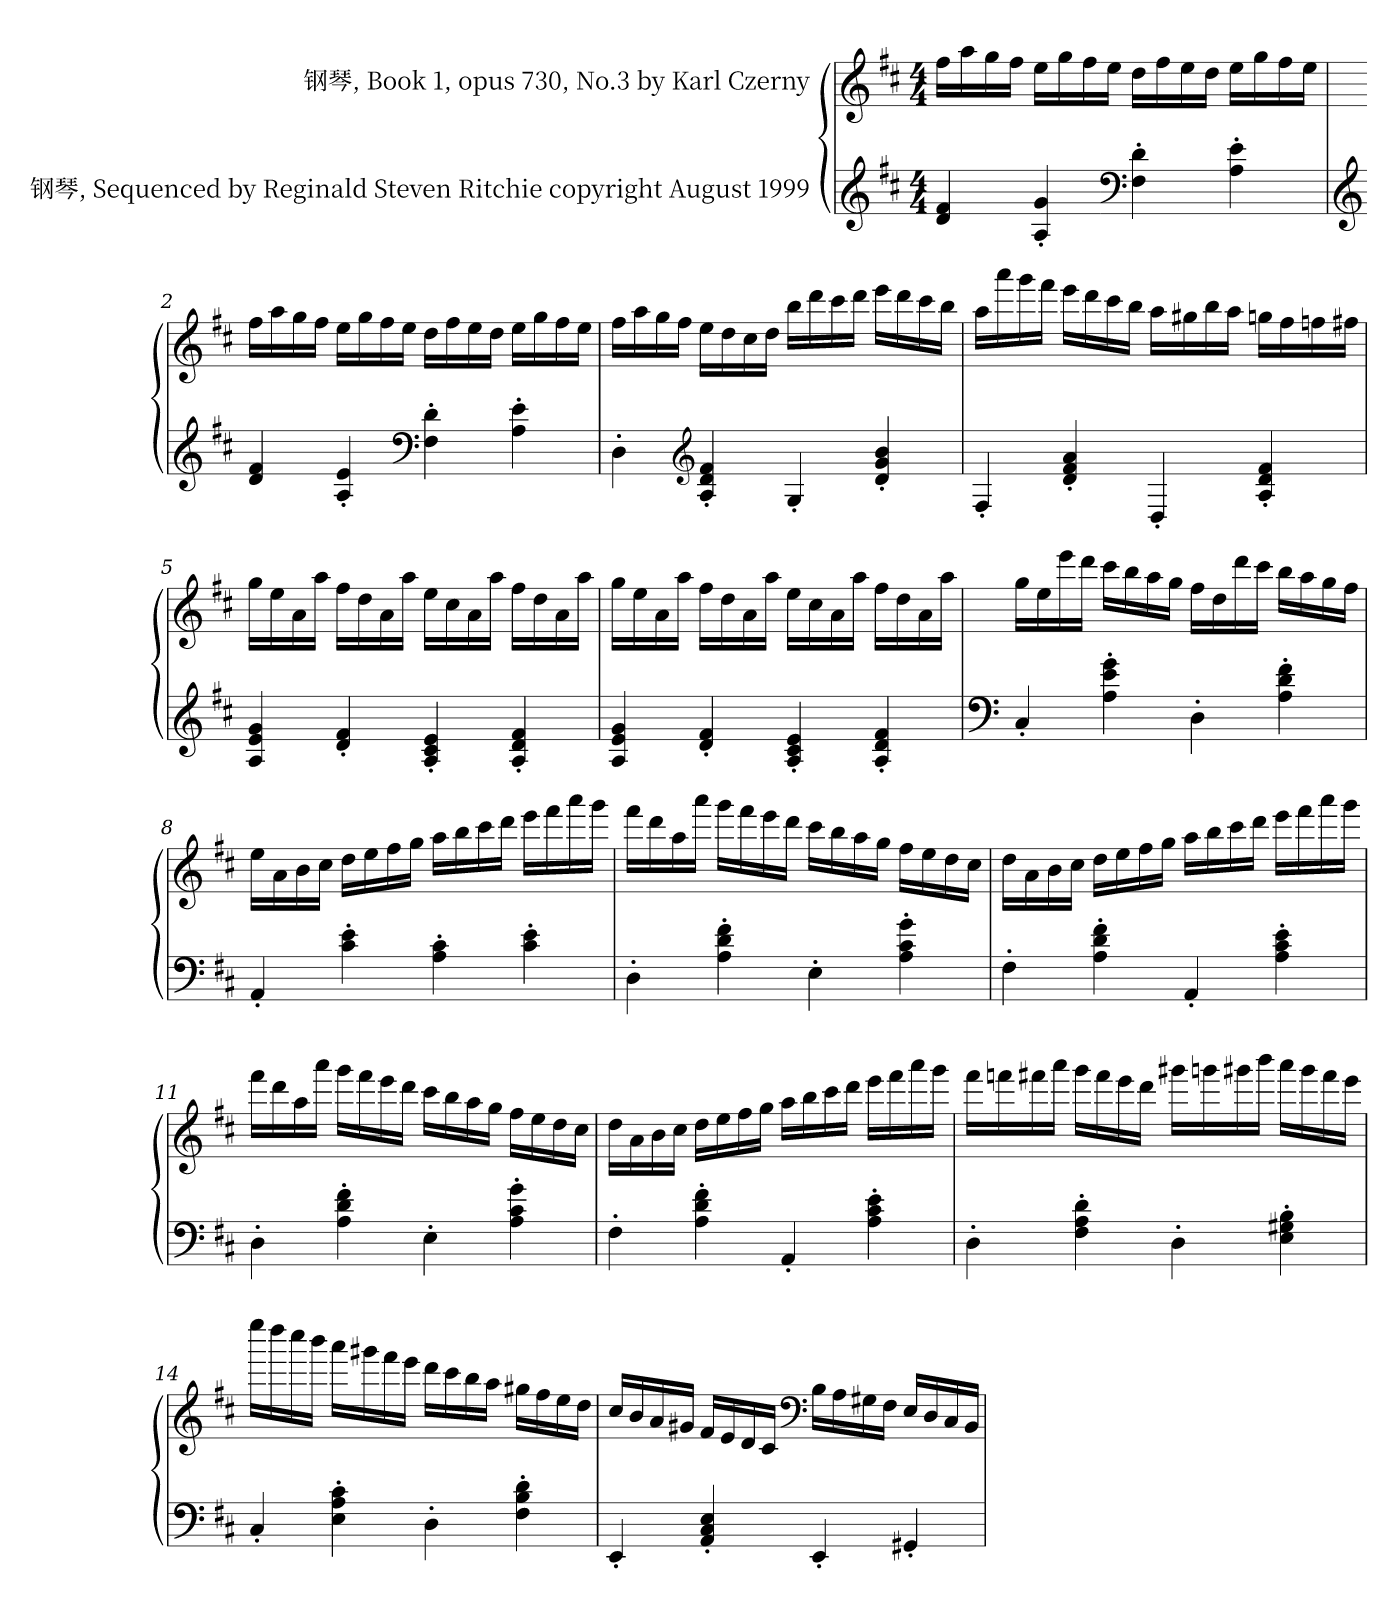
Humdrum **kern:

**kern	**kern
*part2	*part1
*staff2	*staff1
*I"钢琴, Sequenced by Reginald Steven Ritchie copyright August 1999	*I"钢琴, Book 1, opus 730, No.3 by Karl Czerny
*clefG2	*clefG2
*k[f#c#]	*k[f#c#]
*M4/4	*M4/4
*MM152	*MM152
=1	=1
4d/ 4f#/	16ff#\LL
.	16aa\
.	16gg\
.	16ff#\JJ
4A/' 4g/'	16ee\LL
.	16gg\
.	16ff#\
.	16ee\JJ
*clefF4	*
4F#\' 4d\'	16dd\LL
.	16ff#\
.	16ee\
.	16dd\JJ
4A\' 4e\'	16ee\LL
.	16gg\
.	16ff#\
.	16ee\JJ
!!LO:LB:g=z
=2	=2
*clefG2	*
4d/ 4f#/	16ff#\LL
.	16aa\
.	16gg\
.	16ff#\JJ
4A/' 4e/'	16ee\LL
.	16gg\
.	16ff#\
.	16ee\JJ
*clefF4	*
4F#\' 4d\'	16dd\LL
.	16ff#\
.	16ee\
.	16dd\JJ
4A\' 4e\'	16ee\LL
.	16gg\
.	16ff#\
.	16ee\JJ
=3	=3
4D'\	16ff#\LL
.	16aa\
.	16gg\
.	16ff#\JJ
*clefG2	*
4A/' 4d/' 4f#/'	16ee\LL
.	16dd\
.	16cc#\
.	16dd\JJ
4G'/	16bb\LL
.	16ddd\
.	16ccc#\
.	16ddd\JJ
4d/' 4g/' 4b/'	16eee\LL
.	16ddd\
.	16ccc#\
.	16bb\JJ
!!LO:LB:g=z
=4	=4
4F#'/	16aa\LL
.	16aaa\
.	16ggg\
.	16fff#\JJ
4d/' 4f#/' 4a/'	16eee\LL
.	16ddd\
.	16ccc#\
.	16bb\JJ
4D'/	16aa\LL
.	16gg#X\
.	16bb\
.	16aa\JJ
4A/' 4d/' 4f#/'	16ggn\LL
.	16ff#\
.	16ffn\
.	16ff#X\JJ
=5	=5
4A/ 4e/ 4g/	16gg\LL
.	16ee\
.	16a\
.	16aa\JJ
4d/' 4f#/'	16ff#\LL
.	16dd\
.	16a\
.	16aa\JJ
4A/' 4c#/' 4e/'	16ee\LL
.	16cc#\
.	16a\
.	16aa\JJ
4A/' 4d/' 4f#/'	16ff#\LL
.	16dd\
.	16a\
.	16aa\JJ
!!LO:LB:g=z
=6	=6
4A/ 4e/ 4g/	16gg\LL
.	16ee\
.	16a\
.	16aa\JJ
4d/' 4f#/'	16ff#\LL
.	16dd\
.	16a\
.	16aa\JJ
4A/' 4c#/' 4e/'	16ee\LL
.	16cc#\
.	16a\
.	16aa\JJ
4A/' 4d/' 4f#/'	16ff#\LL
.	16dd\
.	16a\
.	16aa\JJ
=7	=7
*clefF4	*
4C#'/	16gg\LL
.	16ee\
.	16eee\
.	16ddd\JJ
4A\' 4e\' 4g\'	16ccc#\LL
.	16bb\
.	16aa\
.	16gg\JJ
4D'\	16ff#\LL
.	16dd\
.	16ddd\
.	16ccc#\JJ
4A\' 4d\' 4f#\'	16bb\LL
.	16aa\
.	16gg\
.	16ff#\JJ
!!LO:LB:g=z
=8	=8
4AA'/	16ee\LL
.	16a\
.	16b\
.	16cc#\JJ
4c#\' 4e\'	16dd\LL
.	16ee\
.	16ff#\
.	16gg\JJ
4A\' 4c#\'	16aa\LL
.	16bb\
.	16ccc#\
.	16ddd\JJ
4c#\' 4e\'	16eee\LL
.	16fff#\
.	16aaa\
.	16ggg\JJ
=9	=9
4D'\	16fff#\LL
.	16ddd\
.	16aa\
.	16aaa\JJ
4A\' 4d\' 4f#\'	16ggg\LL
.	16fff#\
.	16eee\
.	16ddd\JJ
4E'\	16ccc#\LL
.	16bb\
.	16aa\
.	16gg\JJ
4A\' 4c#\' 4g\'	16ff#\LL
.	16ee\
.	16dd\
.	16cc#\JJ
!!LO:LB:g=z
=10	=10
4F#'\	16dd\LL
.	16a\
.	16b\
.	16cc#\JJ
4A\' 4d\' 4f#\'	16dd\LL
.	16ee\
.	16ff#\
.	16gg\JJ
4AA'/	16aa\LL
.	16bb\
.	16ccc#\
.	16ddd\JJ
4A\' 4c#\' 4e\'	16eee\LL
.	16fff#\
.	16aaa\
.	16ggg\JJ
=11	=11
4D'\	16fff#\LL
.	16ddd\
.	16aa\
.	16aaa\JJ
4A\' 4d\' 4f#\'	16ggg\LL
.	16fff#\
.	16eee\
.	16ddd\JJ
4E'\	16ccc#\LL
.	16bb\
.	16aa\
.	16gg\JJ
4A\' 4c#\' 4g\'	16ff#\LL
.	16ee\
.	16dd\
.	16cc#\JJ
!!LO:PB:g=z
=12	=12
4F#'\	16dd\LL
.	16a\
.	16b\
.	16cc#\JJ
4A\' 4d\' 4f#\'	16dd\LL
.	16ee\
.	16ff#\
.	16gg\JJ
4AA'/	16aa\LL
.	16bb\
.	16ccc#\
.	16ddd\JJ
4A\' 4c#\' 4e\'	16eee\LL
.	16fff#\
.	16aaa\
.	16ggg\JJ
=13	=13
4D'\	16fff#\LL
.	16fffn\
.	16fff#X\
.	16aaa\JJ
4F#\' 4A\' 4d\'	16ggg\LL
.	16fff#\
.	16eee\
.	16ddd\JJ
4D'\	16ggg#X\LL
.	16gggn\
.	16ggg#X\
.	16bbb\JJ
4E\' 4G#X\' 4B\'	16aaa\LL
.	16ggg#\
.	16fff#\
.	16eee\JJ
!!LO:LB:g=z
=14	=14
4C#'/	16eeee\LL
.	16dddd\
.	16cccc#\
.	16bbb\JJ
4E\' 4A\' 4c#\'	16aaa\LL
.	16ggg#X\
.	16fff#\
.	16eee\JJ
4D'\	16ddd\LL
.	16ccc#\
.	16bb\
.	16aa\JJ
4F#\' 4B\' 4d\'	16gg#X\LL
.	16ff#\
.	16ee\
.	16dd\JJ
=15	=15
4EE'/	16cc#/LL
.	16b/
.	16a/
.	16g#X/JJ
4AA/' 4C#/' 4E/'	16f#/LL
.	16e/
.	16d/
.	16c#/JJ
*	*clefF4
4EE'/	16B\LL
.	16A\
.	16G#X\
.	16F#\JJ
4GG#X'/	16E/LL
.	16D/
.	16C#/
.	16BB/JJ
=	=
*-	*-
